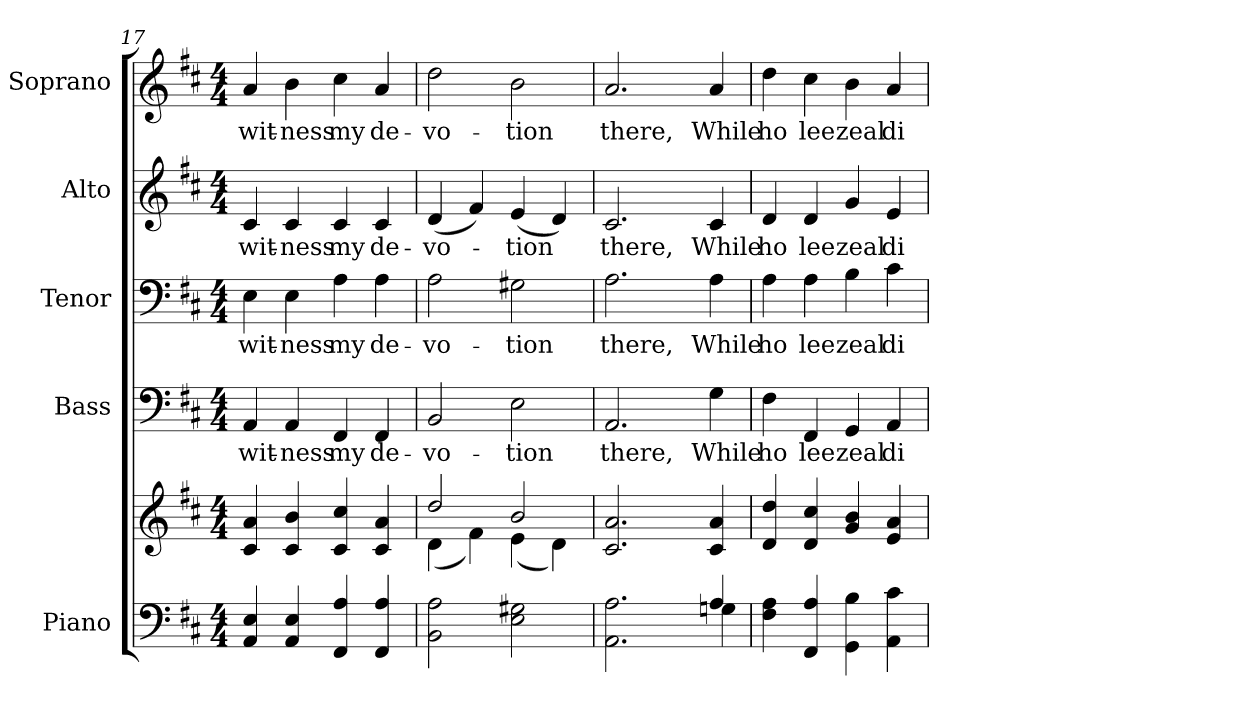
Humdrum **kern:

**kern	**kern	**kern	**text	**kern	**text	**kern	**text	**kern	**text
*part5	*part5	*part4	*part4	*part3	*part3	*part2	*part2	*part1	*part1
*staff6	*staff5	*staff4	*staff4	*staff3	*staff3	*staff2	*staff2	*staff1	*staff1
*I"Piano	*	*I"Bass	*	*I"Tenor	*	*I"Alto	*	*I"Soprano	*
*I'Pno.	*	*I'B.	*	*I'T.	*	*I'A.	*	*I'S.	*
*clefF4	*clefG2	*clefF4	*	*clefF4	*	*clefG2	*	*clefG2	*
*k[f#c#]	*k[f#c#]	*k[f#c#]	*	*k[f#c#]	*	*k[f#c#]	*	*k[f#c#]	*
*D:	*D:	*D:	*	*D:	*	*D:	*	*D:	*
*M4/4	*M4/4	*M4/4	*	*M4/4	*	*M4/4	*	*M4/4	*
=17	=17	=17	=17	=17	=17	=17	=17	=17	=17
!	!	!	!LO:LY:b:color=#000000	!	!	!	!	!	!
!	!	!	!	!	!LO:LY:b:color=#000000	!	!	!	!
!	!	!	!	!	!	!	!LO:LY:b:color=#000000	!	!
!	!	!	!	!	!	!	!	!	!LO:LY:b:color=#000000
4AAi/ 4Ei	4c#i/ 4ai	4AAi/	wit-	4Ei\	wit-	4c#i/	wit-	4ai/	wit-
!	!	!	!LO:LY:b:color=#000000	!	!	!	!	!	!
!	!	!	!	!	!LO:LY:b:color=#000000	!	!	!	!
!	!	!	!	!	!	!	!LO:LY:b:color=#000000	!	!
!	!	!	!	!	!	!	!	!	!LO:LY:b:color=#000000
4AAi/ 4Ei	4c#i/ 4bi	4AAi/	-ness	4Ei\	-ness	4c#i/	-ness	4bi\	-ness
!	!	!	!LO:LY:b:color=#000000	!	!	!	!	!	!
!	!	!	!	!	!LO:LY:b:color=#000000	!	!	!	!
!	!	!	!	!	!	!	!LO:LY:b:color=#000000	!	!
!	!	!	!	!	!	!	!	!	!LO:LY:b:color=#000000
4FF#i/ 4Ai	4c#i/ 4cc#i	4FF#i/	my	4Ai\	my	4c#i/	my	4cc#i\	my
!	!	!	!LO:LY:b:color=#000000	!	!	!	!	!	!
!	!	!	!	!	!LO:LY:b:color=#000000	!	!	!	!
!	!	!	!	!	!	!	!LO:LY:b:color=#000000	!	!
!	!	!	!	!	!	!	!	!	!LO:LY:b:color=#000000
4FF#i/ 4Ai	4c#i/ 4ai	4FF#i/	de-	4Ai\	de-	4c#i/	de-	4ai/	de-
=18	=18	=18	=18	=18	=18	=18	=18	=18	=18
*	*^	*	*	*	*	*	*	*	*
!	!	!	!	!LO:LY:b:color=#000000	!	!	!	!	!	!
!	!	!	!	!	!	!LO:LY:b:color=#000000	!	!	!	!
!	!	!	!	!	!	!	!	!LO:LY:b:color=#000000	!	!
!	!	!	!	!	!	!	!	!	!	!LO:LY:b:color=#000000
2BBi\ 2Ai	2ddi/	(4di\	2BBi/	-vo-	2Ai\	-vo-	(4di/	-vo-	2ddi\	-vo-
.	.	4f#i\)	.	.	.	.	4f#i/)	.	.	.
!	!	!	!	!LO:LY:b:color=#000000	!	!	!	!	!	!
!	!	!	!	!	!	!LO:LY:b:color=#000000	!	!	!	!
!	!	!	!	!	!	!	!	!LO:LY:b:color=#000000	!	!
!	!	!	!	!	!	!	!	!	!	!LO:LY:b:color=#000000
2Ei\ 2G#Xi	2bi/	(4ei\	2Ei\	-tion	2G#Xi\	-tion	(4ei/	-tion	2bi\	-tion
.	.	4di\)	.	.	.	.	4di/)	.	.	.
*	*v	*v	*	*	*	*	*	*	*	*
!!LO:LB:g=z
=19	=19	=19	=19	=19	=19	=19	=19	=19	=19
*^	*	*	*	*	*	*	*	*	*
*	*	*^	*	*	*	*	*	*	*	*
!	!	!	!	!	!LO:LY:b:color=#000000	!	!	!	!	!	!
*	*	*v	*v	*	*	*	*	*	*	*	*
*	*	*^	*	*	*	*	*	*	*	*
!	!	!	!	!	!	!	!LO:LY:b:color=#000000	!	!	!	!
*	*	*v	*v	*	*	*	*	*	*	*	*
*	*	*^	*	*	*	*	*	*	*	*
!	!	!	!	!	!	!	!	!	!LO:LY:b:color=#000000	!	!
*	*	*v	*v	*	*	*	*	*	*	*	*
*	*	*^	*	*	*	*	*	*	*	*
!	!	!	!	!	!	!	!	!	!	!	!LO:LY:b:color=#000000
*	*	*v	*v	*	*	*	*	*	*	*	*
2.AAi\ 2.Ai	2ryy	2.c#i/ 2.ai	2.AAi/	there,	2.Ai\	there,	2.c#i/	there,	2.ai/	there,
.	4ryy	.	.	.	.	.	.	.	.	.
!	!	!	!	!LO:LY:b:color=#000000	!	!	!	!	!	!
!	!	!	!	!	!	!LO:LY:b:color=#000000	!	!	!	!
!	!	!	!	!	!	!	!	!LO:LY:b:color=#000000	!	!
!	!	!	!	!	!	!	!	!	!	!LO:LY:b:color=#000000
4Ai/	4Gni\	4c#i/ 4ai	4Gi\	While	4Ai\	While	4c#i/	While	4ai/	While
*v	*v	*	*	*	*	*	*	*	*	*
=20	=20	=20	=20	=20	=20	=20	=20	=20	=20
*^	*	*	*	*	*	*	*	*	*
!	!	!	!	!LO:LY:b:color=#000000	!	!	!	!	!	!
*v	*v	*	*	*	*	*	*	*	*	*
*^	*	*	*	*	*	*	*	*	*
!	!	!	!	!	!	!LO:LY:b:color=#000000	!	!	!	!
*v	*v	*	*	*	*	*	*	*	*	*
*^	*	*	*	*	*	*	*	*	*
!	!	!	!	!	!	!	!	!LO:LY:b:color=#000000	!	!
*v	*v	*	*	*	*	*	*	*	*	*
*^	*	*	*	*	*	*	*	*	*
!	!	!	!	!	!	!	!	!	!	!LO:LY:b:color=#000000
*v	*v	*	*	*	*	*	*	*	*	*
4F#i\ 4Ai	4di/ 4ddi	4F#i\	ho	4Ai\	ho	4di/	ho	4ddi\	ho
!	!	!	!LO:LY:b:color=#000000	!	!	!	!	!	!
!	!	!	!	!	!LO:LY:b:color=#000000	!	!	!	!
!	!	!	!	!	!	!	!LO:LY:b:color=#000000	!	!
!	!	!	!	!	!	!	!	!	!LO:LY:b:color=#000000
4FF#i/ 4Ai	4di/ 4cc#i	4FF#i/	lee	4Ai\	lee	4di/	lee	4cc#i\	lee
!	!	!	!LO:LY:b:color=#000000	!	!	!	!	!	!
!	!	!	!	!	!LO:LY:b:color=#000000	!	!	!	!
!	!	!	!	!	!	!	!LO:LY:b:color=#000000	!	!
!	!	!	!	!	!	!	!	!	!LO:LY:b:color=#000000
4GGi\ 4Bi	4gi/ 4bi	4GGi/	zeal	4Bi\	zeal	4gi/	zeal	4bi\	zeal
!	!	!	!LO:LY:b:color=#000000	!	!	!	!	!	!
!	!	!	!	!	!LO:LY:b:color=#000000	!	!	!	!
!	!	!	!	!	!	!	!LO:LY:b:color=#000000	!	!
!	!	!	!	!	!	!	!	!	!LO:LY:b:color=#000000
4AAi\ 4c#i	4ei/ 4ai	4AAi/	di-	4c#i\	di-	4ei/	di-	4ai/	di-
=	=	=	=	=	=	=	=	=	=
*-	*-	*-	*-	*-	*-	*-	*-	*-	*-
